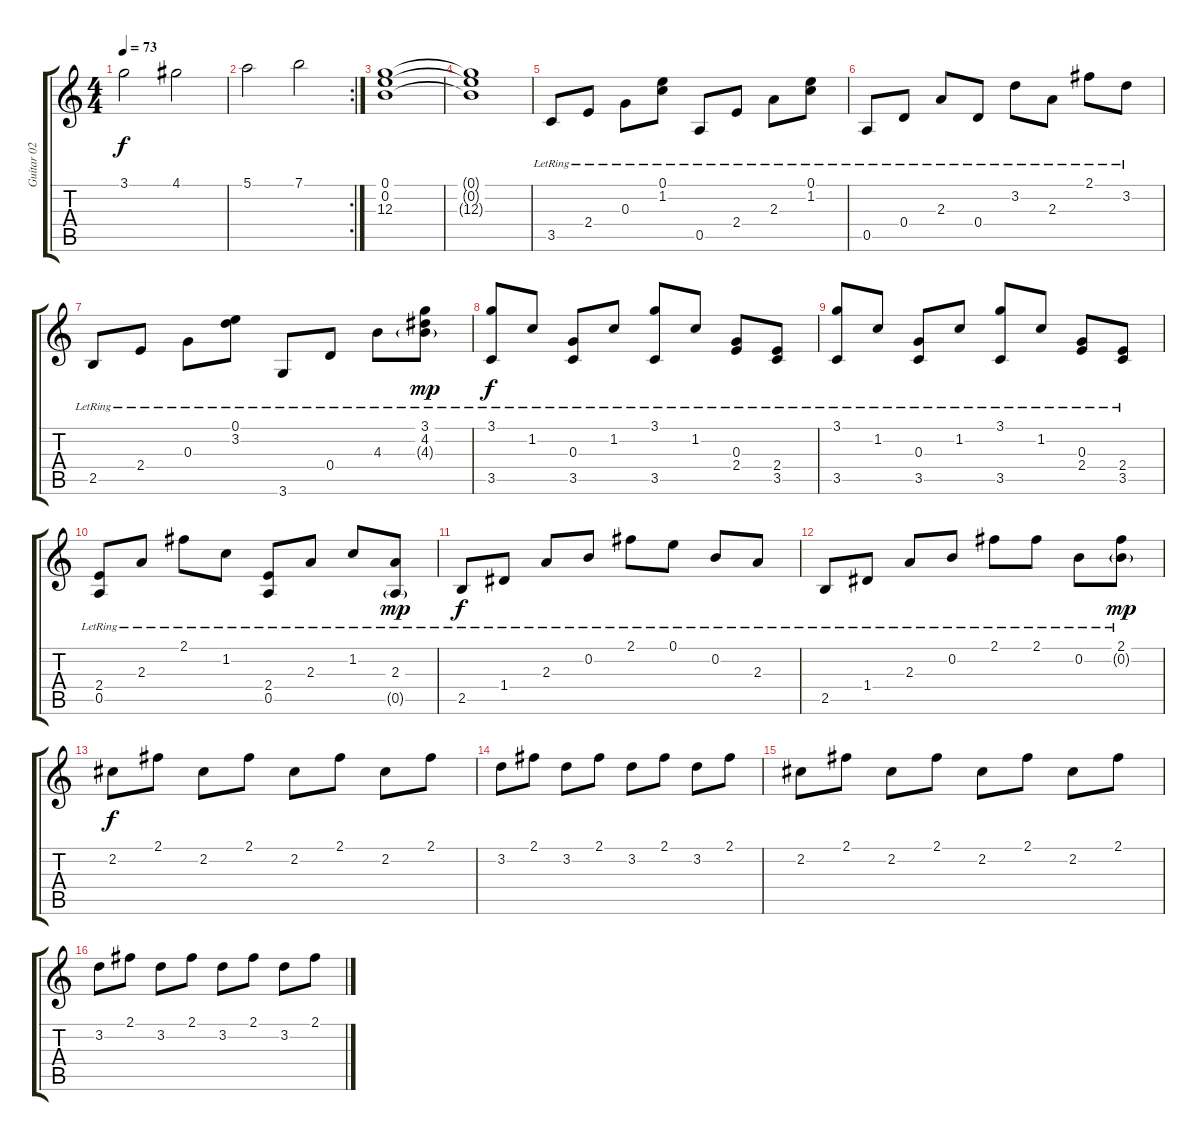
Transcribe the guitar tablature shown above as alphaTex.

\track ("Guitar 02" "Guitar 02") {instrument electricguitarjazz}
\staff {score tabs}
\tuning (E4 B3 G3 D3 A2 E2) {hide}
\ts (4 4)
\tempo 73
\clef g2
\ks c
3.1.2{dy f} 4.1.2 |
\rc 2
5.1.2 7.1.2 |
(0.1 0.2 12.3).1 |
(0.1{t} 0.2{t} 12.3{t}).1 |
3.5{lr}.8 2.4{lr}.8 0.3{lr}.8 (0.1{lr} 1.2{lr}).8 0.5{lr}.8 2.4{lr}.8 2.3{lr}.8 (0.1{lr} 1.2{lr}).8 |
0.5{lr}.8 0.4{lr}.8 2.3{lr}.8 0.4{lr}.8 3.2{lr}.8 2.3{lr}.8 2.1{lr}.8 3.2{lr}.8 |
2.5{lr}.8 2.4{lr}.8 0.3{lr}.8 (0.1{lr} 3.2{lr}).8 3.6{lr}.8 0.4{lr}.8 4.3{lr}.8 (3.1{lr} 4.2{lr} 4.3{g lr}).8{dy mp} |
(3.1{lr} 3.5{lr}).8{dy f} 1.2{lr}.8 (0.3{lr} 3.5{lr}).8 1.2{lr}.8 (3.1{lr} 3.5{lr}).8 1.2{lr}.8 (0.3{lr} 2.4{lr}).8 (2.4{lr} 3.5{lr}).8 |
(3.1{lr} 3.5{lr}).8 1.2{lr}.8 (0.3{lr} 3.5{lr}).8 1.2{lr}.8 (3.1{lr} 3.5{lr}).8 1.2{lr}.8 (0.3{lr} 2.4{lr}).8 (2.4{lr} 3.5{lr}).8 |
(2.4{lr} 0.5{lr}).8 2.3{lr}.8 2.1{lr}.8 1.2{lr}.8 (2.4{lr} 0.5{lr}).8 2.3{lr}.8 1.2{lr}.8 (2.3{lr} 0.5{g lr}).8{dy mp} |
2.5{lr}.8{dy f} 1.4{lr}.8 2.3{lr}.8 0.2{lr}.8 2.1{lr}.8 0.1{lr}.8 0.2{lr}.8 2.3{lr}.8 |
2.5{lr}.8 1.4{lr}.8 2.3{lr}.8 0.2{lr}.8 2.1{lr}.8 2.1{lr}.8 0.2{lr}.8 (2.1{lr} 0.2{g lr}).8{dy mp} |
2.2.8{dy f} 2.1.8 2.2.8 2.1.8 2.2.8 2.1.8 2.2.8 2.1.8 |
3.2.8 2.1.8 3.2.8 2.1.8 3.2.8 2.1.8 3.2.8 2.1.8 |
2.2.8 2.1.8 2.2.8 2.1.8 2.2.8 2.1.8 2.2.8 2.1.8 |
3.2.8 2.1.8 3.2.8 2.1.8 3.2.8 2.1.8 3.2.8 2.1.8
